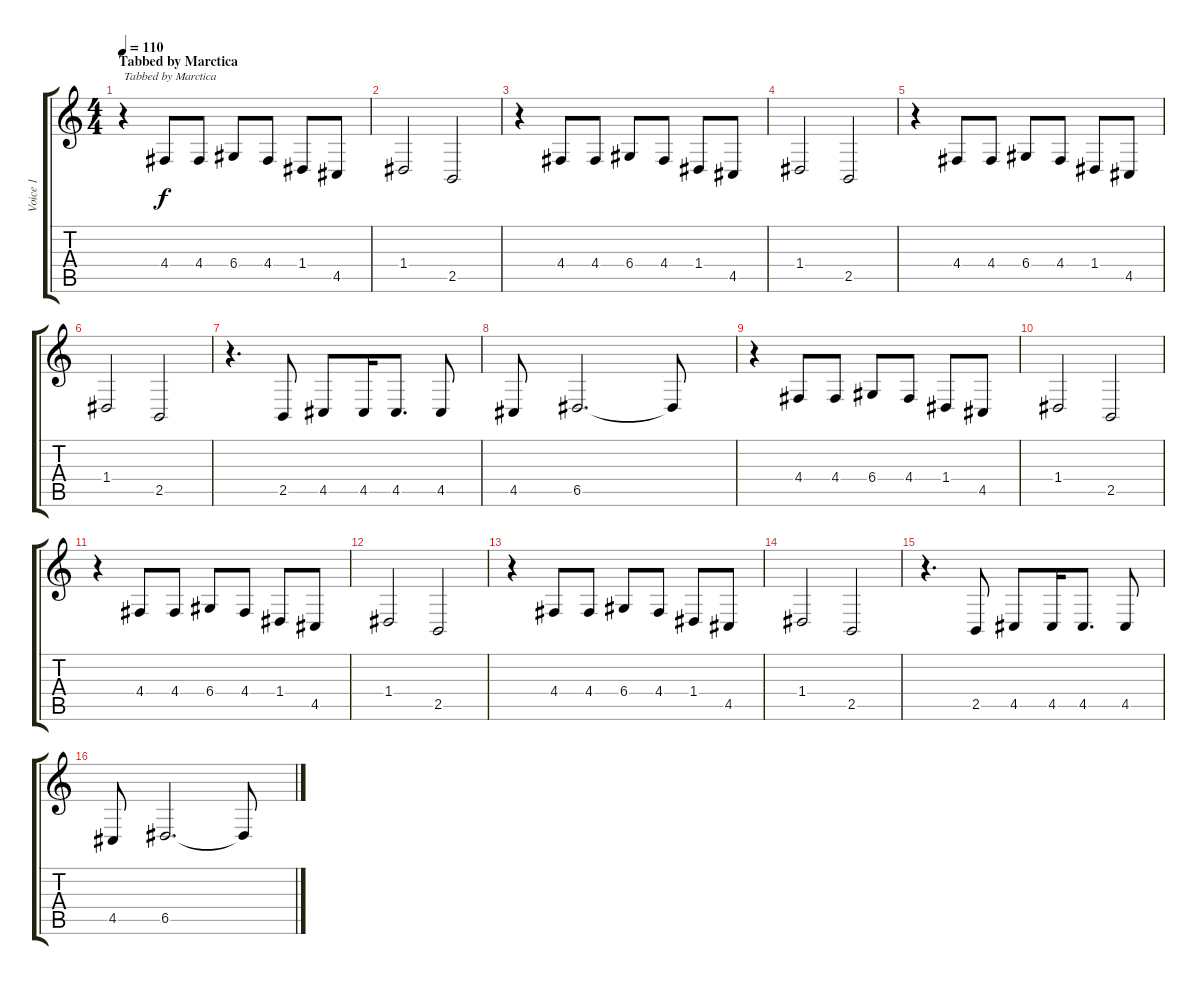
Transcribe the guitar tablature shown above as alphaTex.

\track ("Voice 1" "Voice 1") {instrument lead2sawtooth}
\staff {score tabs}
\tuning (E4 B3 G3 D3 A2 E2) {hide}
\ts (4 4)
\section ("" "Tabbed by Marctica")
\tempo 110
\clef g2
\ks c
r.4{txt "Tabbed by Marctica" dy f instrument lead2sawtooth} 4.4.8 4.4.8 6.4.8 4.4.8 1.4.8 4.5.8 |
1.4.2 2.5.2 |
r.4 4.4.8 4.4.8 6.4.8 4.4.8 1.4.8 4.5.8 |
1.4.2 2.5.2 |
r.4 4.4.8 4.4.8 6.4.8 4.4.8 1.4.8 4.5.8 |
1.4.2 2.5.2 |
r.4{d} 2.5.8 4.5.8 4.5.16 4.5.8{d} 4.5.8 |
4.5.8 6.5.2{d} 6.5{t}.8 |
r.4 4.4.8 4.4.8 6.4.8 4.4.8 1.4.8 4.5.8 |
1.4.2 2.5.2 |
r.4 4.4.8 4.4.8 6.4.8 4.4.8 1.4.8 4.5.8 |
1.4.2 2.5.2 |
r.4 4.4.8 4.4.8 6.4.8 4.4.8 1.4.8 4.5.8 |
1.4.2 2.5.2 |
r.4{d} 2.5.8 4.5.8 4.5.16 4.5.8{d} 4.5.8 |
4.5.8 6.5.2{d} 6.5{t}.8
